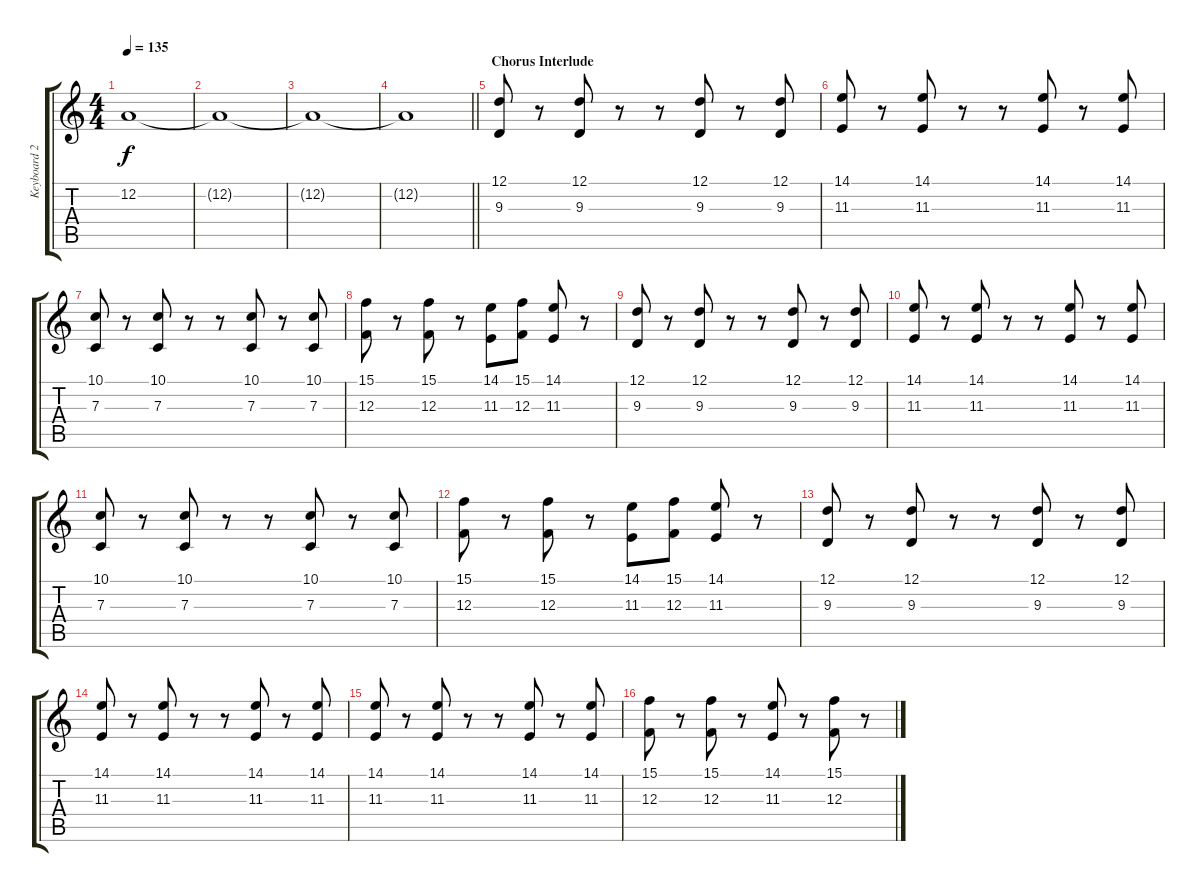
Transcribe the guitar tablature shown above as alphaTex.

\track ("Keyboard 2" "Keyboard 2") {instrument pad4choir}
\staff {score tabs}
\tuning (D4 A3 F3 C3 G2 C2) {hide}
\ts (4 4)
\tempo 135
\clef g2
\ks c
12.2{t}.1{dy f} |
12.2{t}.1 |
12.2{t}.1 |
\barLineRight lightlight
12.2{t}.1 |
\section ("" "Chorus Interlude")
(12.1 9.3).8{instrument pad1newage} r.8 (12.1 9.3).8 r.8 r.8 (12.1 9.3).8 r.8 (12.1 9.3).8 |
(14.1 11.3).8 r.8 (14.1 11.3).8 r.8 r.8 (14.1 11.3).8 r.8 (14.1 11.3).8 |
(10.1 7.3).8 r.8 (10.1 7.3).8 r.8 r.8 (10.1 7.3).8 r.8 (10.1 7.3).8 |
(15.1 12.3).8 r.8 (15.1 12.3).8 r.8 (14.1 11.3).8 (15.1 12.3).8 (14.1 11.3).8 r.8 |
(12.1 9.3).8 r.8 (12.1 9.3).8 r.8 r.8 (12.1 9.3).8 r.8 (12.1 9.3).8 |
(14.1 11.3).8 r.8 (14.1 11.3).8 r.8 r.8 (14.1 11.3).8 r.8 (14.1 11.3).8 |
(10.1 7.3).8 r.8 (10.1 7.3).8 r.8 r.8 (10.1 7.3).8 r.8 (10.1 7.3).8 |
(15.1 12.3).8 r.8 (15.1 12.3).8 r.8 (14.1 11.3).8 (15.1 12.3).8 (14.1 11.3).8 r.8 |
(12.1 9.3).8 r.8 (12.1 9.3).8 r.8 r.8 (12.1 9.3).8 r.8 (12.1 9.3).8 |
(14.1 11.3).8 r.8 (14.1 11.3).8 r.8 r.8 (14.1 11.3).8 r.8 (14.1 11.3).8 |
(14.1 11.3).8 r.8 (14.1 11.3).8 r.8 r.8 (14.1 11.3).8 r.8 (14.1 11.3).8 |
(15.1 12.3).8 r.8 (15.1 12.3).8 r.8 (14.1 11.3).8 r.8 (15.1 12.3).8 r.8
